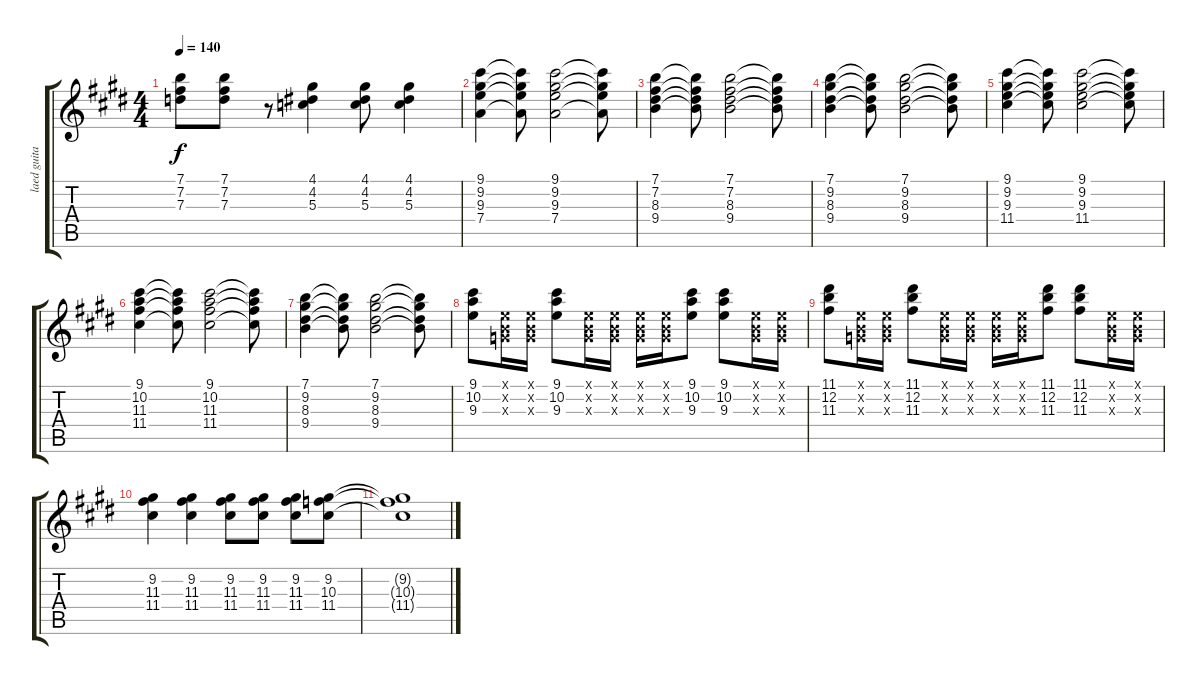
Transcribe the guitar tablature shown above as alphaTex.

\track ("laed guitar" "laed guita") {instrument distortionguitar}
\staff {score tabs}
\tuning (E4 B3 G3 D3 A2 E2) {hide}
\ts (4 4)
\tempo 140
\clef g2
\ks e
(7.1 7.2 7.3).8{dy f} (7.1 7.2 7.3).8 r.8 (4.1 4.2 5.3).4 (4.1 4.2 5.3).8 (4.1 4.2 5.3).4 |
(9.1 9.2 9.3 7.4).4 (9.1{t} 9.2{t} 9.3{t} 7.4{t}).8 (9.1 9.2 9.3 7.4).2 (9.1{t} 9.2{t} 9.3{t} 7.4{t}).8 |
(7.1 7.2 8.3 9.4).4 (7.1{t} 7.2{t} 8.3{t} 9.4{t}).8 (7.1 7.2 8.3 9.4).2 (7.1{t} 7.2{t} 8.3{t} 9.4{t}).8 |
(7.1 9.2 8.3 9.4).4 (7.1{t} 9.2{t} 8.3{t} 9.4{t}).8 (7.1 9.2 8.3 9.4).2 (7.1{t} 9.2{t} 8.3{t} 9.4{t}).8 |
(9.1 9.2 9.3 11.4).4 (9.1{t} 9.2{t} 9.3{t} 11.4{t}).8 (9.1 9.2 9.3 11.4).2 (9.1{t} 9.2{t} 9.3{t} 11.4{t}).8 |
(9.1 10.2 11.3 11.4).4 (9.1{t} 10.2{t} 11.3{t} 11.4{t}).8 (9.1 10.2 11.3 11.4).2 (9.1{t} 10.2{t} 11.3{t} 11.4{t}).8 |
(7.1 9.2 8.3 9.4).4 (7.1{t} 9.2{t} 8.3{t} 9.4{t}).8 (7.1 9.2 8.3 9.4).2 (7.1{t} 9.2{t} 8.3{t} 9.4{t}).8 |
(9.1 10.2 9.3).8 (0.1{x} 0.2{x} 0.3{x}).16 (0.1{x} 0.2{x} 0.3{x}).16 (9.1 10.2 9.3).8 (0.1{x} 0.2{x} 0.3{x}).16 (0.1{x} 0.2{x} 0.3{x}).16 (0.1{x} 0.2{x} 0.3{x}).16 (0.1{x} 0.2{x} 0.3{x}).16 (9.1 10.2 9.3).8 (9.1 10.2 9.3).8 (0.1{x} 0.2{x} 0.3{x}).16 (0.1{x} 0.2{x} 0.3{x}).16 |
(11.1 12.2 11.3).8 (0.1{x} 0.2{x} 0.3{x}).16 (0.1{x} 0.2{x} 0.3{x}).16 (11.1 12.2 11.3).8 (0.1{x} 0.2{x} 0.3{x}).16 (0.1{x} 0.2{x} 0.3{x}).16 (0.1{x} 0.2{x} 0.3{x}).16 (0.1{x} 0.2{x} 0.3{x}).16 (11.1 12.2 11.3).8 (11.1 12.2 11.3).8 (0.1{x} 0.2{x} 0.3{x}).16 (0.1{x} 0.2{x} 0.3{x}).16 |
(9.2 11.3 11.4).4 (9.2 11.3 11.4).4 (9.2 11.3 11.4).8 (9.2 11.3 11.4).8 (9.2 11.3 11.4).8 (9.2 10.3 11.4).8 |
(9.2{t} 10.3{t} 11.4{t}).1
